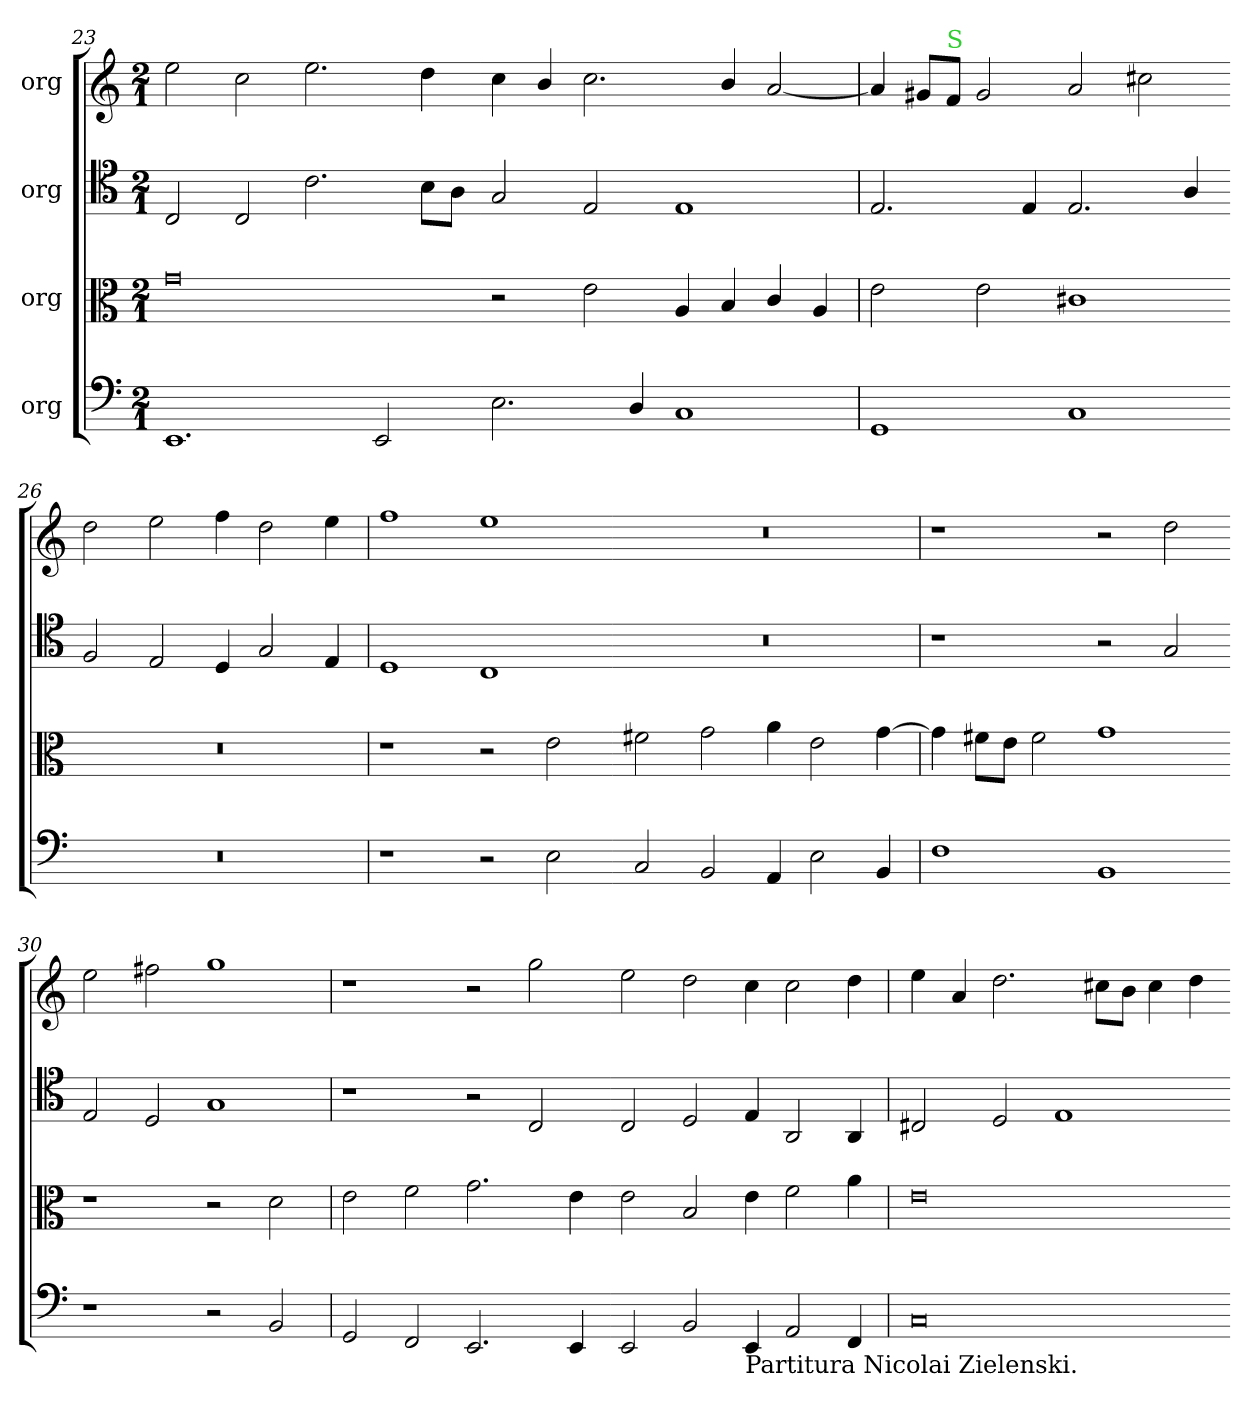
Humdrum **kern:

**kern	**kern	**kern	**kern
*part4	*part3	*part2	*part1
*staff4	*staff3	*staff2	*staff1
*I"org	*I"org	*I"org	*I"org
*clefF5	*clefC3	*clefC4	*clefG2
*k[]	*k[]	*k[]	*k[]
*C:	*C:	*C:	*C:
*M2/1	*M2/1	*M2/1	*M2/1
=23	=23	=23	=23
1.CC	0g	2C/	2ee\
.	.	2C/	2cc\
.	.	2.c\	2.ee\
2CC/	.	.	.
.	.	8B\L	4dd\
.	.	8A\J	.
=24-	=24-	=24-	=24-
2.C\	2r	2G/	4cc\
.	.	.	4b/
.	2e\	2E/	2.cc\
4BB/	.	.	.
1AA	4A/	1E	.
.	4B/	.	4b/
.	4c/	.	[2a/
.	4A/	.	.
=25	=25	=25	=25
1EE	2e\	2.E/	4a!/]
.	.	.	8g#X/L
!	!	!	!LO:TX:a:color=limegreen:t=S
.	.	.	8f/J
.	2e\	.	2g#/
.	.	4E/	.
1AA	1c#X	2.E/	2a/
.	.	.	2cc#X\
.	.	4A/	.
=26-	=26-	=26-	=26-
0r	0r	2F/	2dd\
.	.	2E/	2ee\
.	.	4D/	4ff\
.	.	2G/	2dd\
.	.	4E/	4ee\
=27	=27	=27	=27
1r	1r	1D	1ff
2r	2r	1C	1ee
2C\	2e\	.	.
=28-	=28-	=28-	=28-
2AA/	2f#X\	0r	0r
2GG/	2g\	.	.
4FF/	4a\	.	.
2C\	2e\	.	.
4GG/	[4g\	.	.
=29	=29	=29	=29
1D	4g\]	1r	1r
.	8f#X\L	.	.
.	8e\J	.	.
.	2f#\	.	.
1GG	1g	2r	2r
.	.	2G/	2dd\
=30-	=30-	=30-	=30-
1r	1r	2E/	2ee\
.	.	2D/	2ff#X\
2r	2r	1G	1gg
2GG/	2d\	.	.
=31	=31	=31	=31
2EE/	2e\	1r	1r
2DD/	2f\	.	.
2.CC/	2.g\	2r	2r
.	.	2C/	2gg\
4CC/	4e\	.	.
=32-	=32-	=32-	=32-
2CC/	2e\	2C/	2ee\
2GG/	2B/	2D/	2dd\
!LO:TX:b:t=Partitura Nicolai Zielenski.	!	!	!
4CC/	4e\	4E/	4cc\
2FF/	2f\	2AA/	2cc\
4DD/	4a\	4AA/	4dd\
=33	=33	=33	=33
0AA	0e	2C#X/	4ee\
.	.	.	4a/
.	.	2D/	2.dd\
.	.	1E	.
.	.	.	8cc#X\L
.	.	.	8b\J
.	.	.	4cc#\
.	.	.	4dd\
=-	=-	=-	=-
*-	*-	*-	*-
